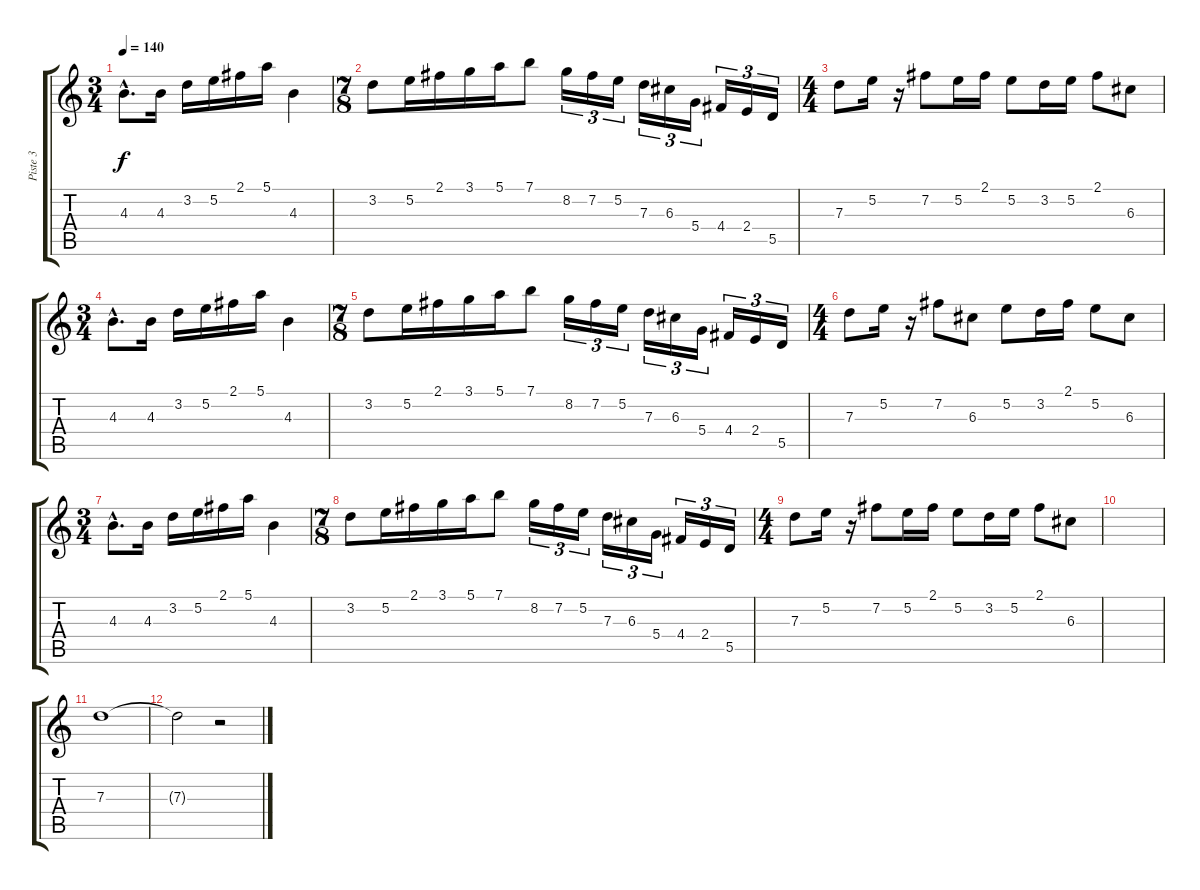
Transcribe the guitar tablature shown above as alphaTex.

\track ("Piste 3" "Piste 3") {instrument distortionguitar}
\staff {score tabs}
\tuning (E4 B3 G3 D3 A2 E2) {hide}
\ts (3 4)
\tempo 140
\clef g2
\ks c
4.3{hac}.8{d dy f} 4.3.16 3.2.16 5.2.16 2.1.16 5.1.16 4.3.4 |
\ts (7 8)
3.2.8 5.2.16 2.1.16 3.1.16 5.1.16 7.1.8 8.2.16{tu (3 2)} 7.2.16{tu (3 2)} 5.2.16{tu (3 2)} 7.3.16{tu (3 2)} 6.3.16{tu (3 2)} 5.4.16{tu (3 2)} 4.4.16{tu (3 2)} 2.4.16{tu (3 2)} 5.5.16{tu (3 2)} |
\ts (4 4)
7.3.8 5.2.16 r.16 7.2.8 5.2.16 2.1.16 5.2.8 3.2.16 5.2.16 2.1.8 6.3.8 |
\ts (3 4)
4.3{hac}.8{d} 4.3.16 3.2.16 5.2.16 2.1.16 5.1.16 4.3.4 |
\ts (7 8)
3.2.8 5.2.16 2.1.16 3.1.16 5.1.16 7.1.8 8.2.16{tu (3 2)} 7.2.16{tu (3 2)} 5.2.16{tu (3 2)} 7.3.16{tu (3 2)} 6.3.16{tu (3 2)} 5.4.16{tu (3 2)} 4.4.16{tu (3 2)} 2.4.16{tu (3 2)} 5.5.16{tu (3 2)} |
\ts (4 4)
7.3.8 5.2.16 r.16 7.2.8 6.3.8 5.2.8 3.2.16 2.1.16 5.2.8 6.3.8 |
\ts (3 4)
4.3{hac}.8{d} 4.3.16 3.2.16 5.2.16 2.1.16 5.1.16 4.3.4 |
\ts (7 8)
3.2.8 5.2.16 2.1.16 3.1.16 5.1.16 7.1.8 8.2.16{tu (3 2)} 7.2.16{tu (3 2)} 5.2.16{tu (3 2)} 7.3.16{tu (3 2)} 6.3.16{tu (3 2)} 5.4.16{tu (3 2)} 4.4.16{tu (3 2)} 2.4.16{tu (3 2)} 5.5.16{tu (3 2)} |
\ts (4 4)
7.3.8 5.2.16 r.16 7.2.8 5.2.16 2.1.16 5.2.8 3.2.16 5.2.16 2.1.8 6.3.8 |
|
7.3.1 |
7.3{t}.2{volume 0} r.2
